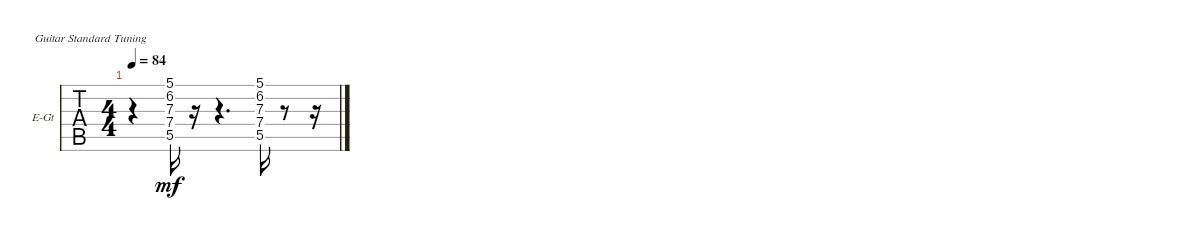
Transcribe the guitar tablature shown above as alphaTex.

\defaultSystemsLayout 4
\bracketExtendMode groupsimilarinstruments
\firstSystemTrackNameOrientation horizontal
\otherSystemsTrackNameOrientation horizontal
\track ("Guitar I" "E-Gt") {instrument electricguitarclean}
\staff {tabs}
\tuning (E4 B3 G3 D3 A2 E2)
\ts (4 4)
\tempo 84
\clef g2
\ks c
r.4{dy mf} (5.1 6.2 7.3 7.4 5.5).16 r.16 r.4{d} (5.1 6.2 7.3 7.4 5.5).16 r.8 r.16
